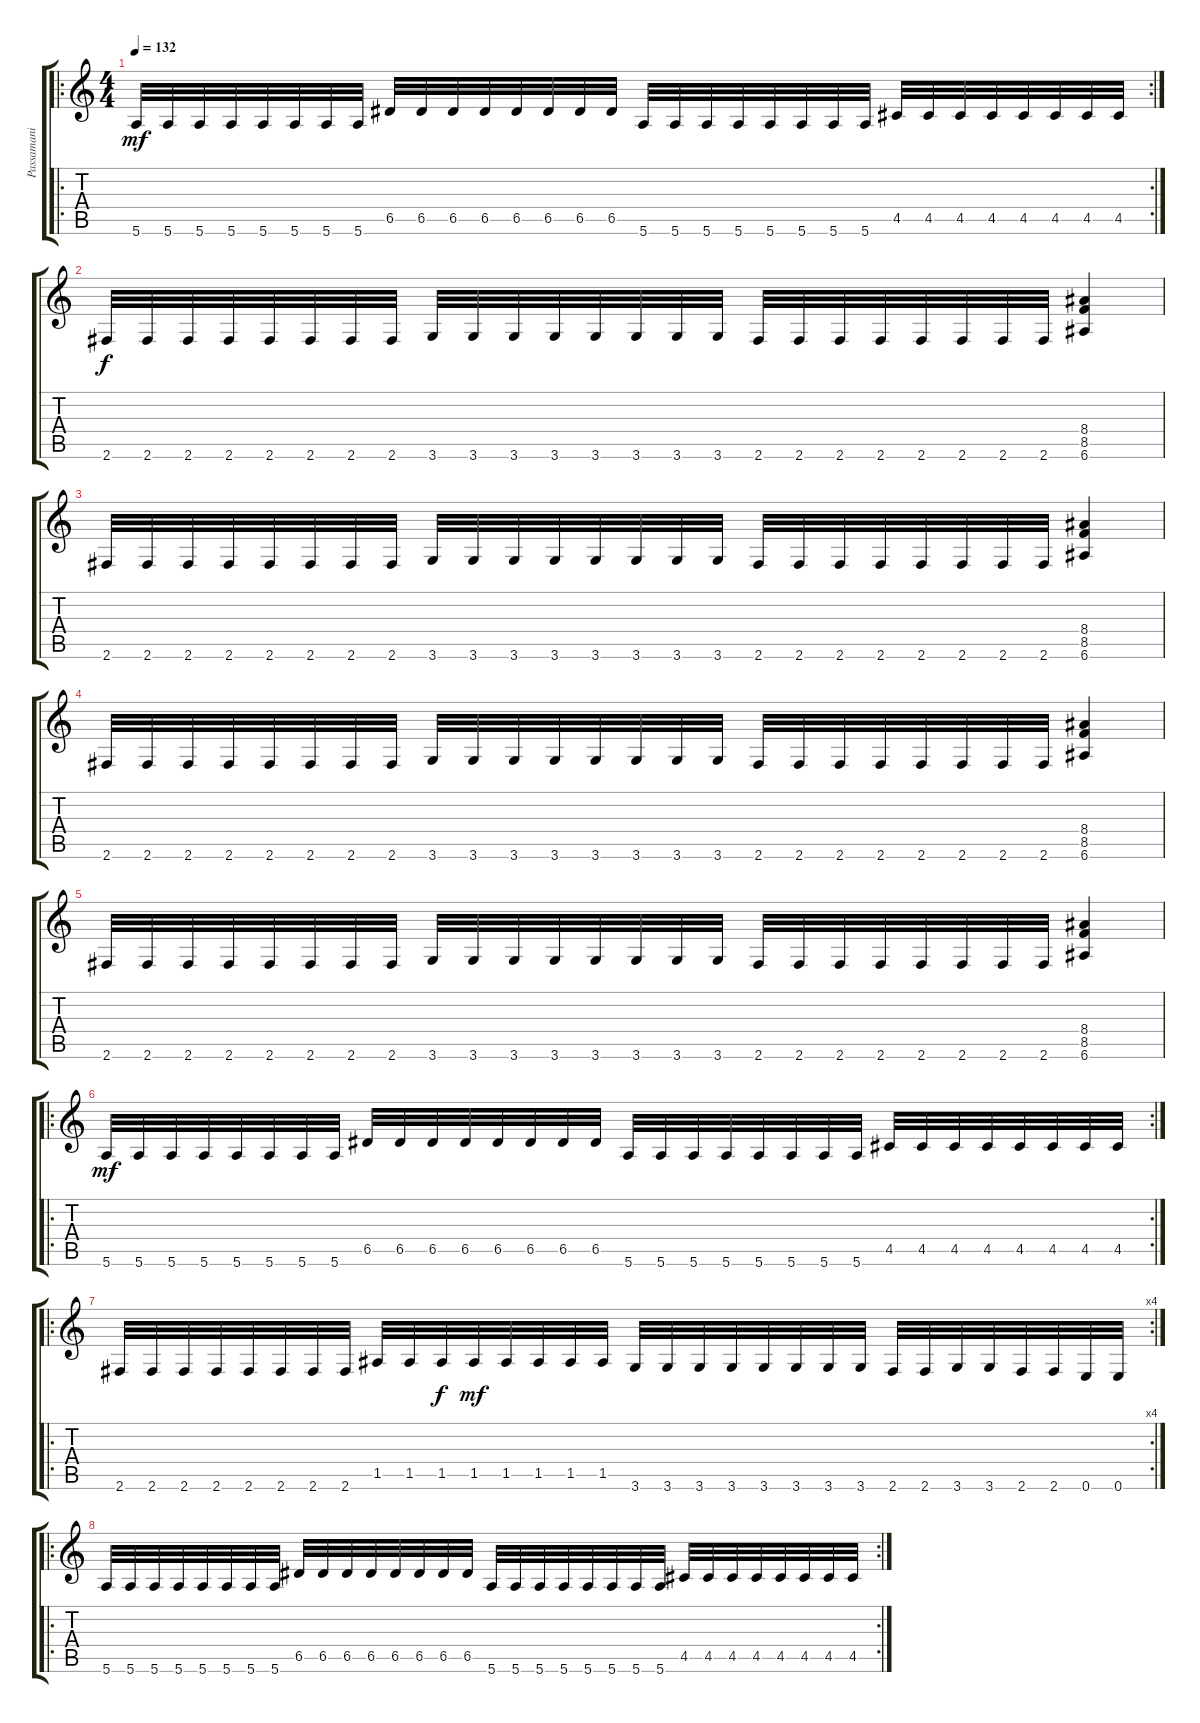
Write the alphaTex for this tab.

\track ("Passamani" "Passamani") {instrument distortionguitar}
\staff {score tabs}
\tuning (E4 B3 G3 D3 A2 E2) {hide}
\ro
\rc 2
\ts (4 4)
\tempo 132
\clef g2
\ks c
5.6.32{dy mf} 5.6.32 5.6.32 5.6.32 5.6.32 5.6.32 5.6.32 5.6.32 6.5.32 6.5.32 6.5.32 6.5.32 6.5.32 6.5.32 6.5.32 6.5.32 5.6.32 5.6.32 5.6.32 5.6.32 5.6.32 5.6.32 5.6.32 5.6.32 4.5.32 4.5.32 4.5.32 4.5.32 4.5.32 4.5.32 4.5.32 4.5.32 |
2.6.32{dy f} 2.6.32 2.6.32 2.6.32 2.6.32 2.6.32 2.6.32 2.6.32 3.6.32 3.6.32 3.6.32 3.6.32 3.6.32 3.6.32 3.6.32 3.6.32 2.6.32 2.6.32 2.6.32 2.6.32 2.6.32 2.6.32 2.6.32 2.6.32 (8.4 8.5 6.6).4 |
2.6.32 2.6.32 2.6.32 2.6.32 2.6.32 2.6.32 2.6.32 2.6.32 3.6.32 3.6.32 3.6.32 3.6.32 3.6.32 3.6.32 3.6.32 3.6.32 2.6.32 2.6.32 2.6.32 2.6.32 2.6.32 2.6.32 2.6.32 2.6.32 (8.4 8.5 6.6).4 |
2.6.32 2.6.32 2.6.32 2.6.32 2.6.32 2.6.32 2.6.32 2.6.32 3.6.32 3.6.32 3.6.32 3.6.32 3.6.32 3.6.32 3.6.32 3.6.32 2.6.32 2.6.32 2.6.32 2.6.32 2.6.32 2.6.32 2.6.32 2.6.32 (8.4 8.5 6.6).4 |
2.6.32 2.6.32 2.6.32 2.6.32 2.6.32 2.6.32 2.6.32 2.6.32 3.6.32 3.6.32 3.6.32 3.6.32 3.6.32 3.6.32 3.6.32 3.6.32 2.6.32 2.6.32 2.6.32 2.6.32 2.6.32 2.6.32 2.6.32 2.6.32 (8.4 8.5 6.6).4 |
\ro
\rc 2
5.6.32{dy mf} 5.6.32 5.6.32 5.6.32 5.6.32 5.6.32 5.6.32 5.6.32 6.5.32 6.5.32 6.5.32 6.5.32 6.5.32 6.5.32 6.5.32 6.5.32 5.6.32 5.6.32 5.6.32 5.6.32 5.6.32 5.6.32 5.6.32 5.6.32 4.5.32 4.5.32 4.5.32 4.5.32 4.5.32 4.5.32 4.5.32 4.5.32 |
\ro
\rc 4
2.6.32 2.6.32 2.6.32 2.6.32 2.6.32 2.6.32 2.6.32 2.6.32 1.5.32 1.5.32 1.5.32{dy f} 1.5.32{dy mf} 1.5.32 1.5.32 1.5.32 1.5.32 3.6.32 3.6.32 3.6.32 3.6.32 3.6.32 3.6.32 3.6.32 3.6.32 2.6.32 2.6.32 3.6.32 3.6.32 2.6.32 2.6.32 0.6.32 0.6.32 |
\ro
\rc 2
5.6.32 5.6.32 5.6.32 5.6.32 5.6.32 5.6.32 5.6.32 5.6.32 6.5.32 6.5.32 6.5.32 6.5.32 6.5.32 6.5.32 6.5.32 6.5.32 5.6.32 5.6.32 5.6.32 5.6.32 5.6.32 5.6.32 5.6.32 5.6.32 4.5.32 4.5.32 4.5.32 4.5.32 4.5.32 4.5.32 4.5.32 4.5.32
